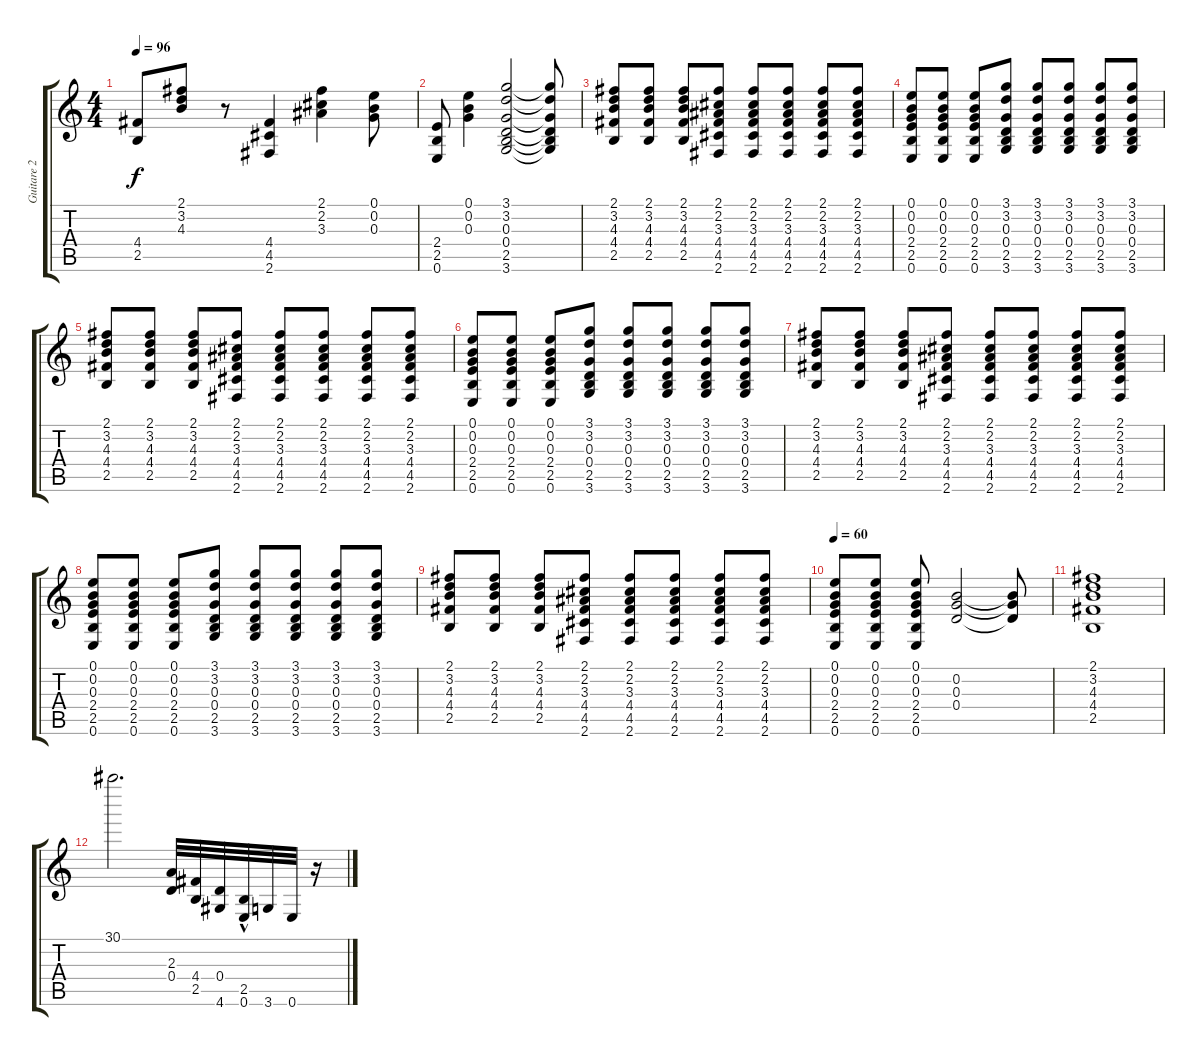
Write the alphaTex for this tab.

\track ("Guitare 2" "Guitare 2") {instrument overdrivenguitar}
\staff {score tabs}
\tuning (E4 B3 G3 D3 A2 E2) {hide}
\ts (4 4)
\tempo 96
\clef g2
\ks c
(4.4 2.5).8{dy f} (2.1 3.2 4.3).8 r.8 (4.4 4.5 2.6).4 (2.1 2.2 3.3).4 (0.1 0.2 0.3).8 |
(2.4 2.5 0.6).8 (0.1 0.2 0.3).4 (3.1 3.2 0.3 0.4 2.5 3.6).2 (3.1{t} 3.2{t} 0.3{t} 0.4{t} 2.5{t} 3.6{t}).8 |
(2.1 3.2 4.3 4.4 2.5).8 (2.1 3.2 4.3 4.4 2.5).8 (2.1 3.2 4.3 4.4 2.5).8 (2.1 2.2 3.3 4.4 4.5 2.6).8 (2.1 2.2 3.3 4.4 4.5 2.6).8 (2.1 2.2 3.3 4.4 4.5 2.6).8 (2.1 2.2 3.3 4.4 4.5 2.6).8 (2.1 2.2 3.3 4.4 4.5 2.6).8 |
(0.1 0.2 0.3 2.4 2.5 0.6).8 (0.1 0.2 0.3 2.4 2.5 0.6).8 (0.1 0.2 0.3 2.4 2.5 0.6).8 (3.1 3.2 0.3 0.4 2.5 3.6).8 (3.1 3.2 0.3 0.4 2.5 3.6).8 (3.1 3.2 0.3 0.4 2.5 3.6).8 (3.1 3.2 0.3 0.4 2.5 3.6).8 (3.1 3.2 0.3 0.4 2.5 3.6).8 |
(2.1 3.2 4.3 4.4 2.5).8 (2.1 3.2 4.3 4.4 2.5).8 (2.1 3.2 4.3 4.4 2.5).8 (2.1 2.2 3.3 4.4 4.5 2.6).8 (2.1 2.2 3.3 4.4 4.5 2.6).8 (2.1 2.2 3.3 4.4 4.5 2.6).8 (2.1 2.2 3.3 4.4 4.5 2.6).8 (2.1 2.2 3.3 4.4 4.5 2.6).8 |
(0.1 0.2 0.3 2.4 2.5 0.6).8 (0.1 0.2 0.3 2.4 2.5 0.6).8 (0.1 0.2 0.3 2.4 2.5 0.6).8 (3.1 3.2 0.3 0.4 2.5 3.6).8 (3.1 3.2 0.3 0.4 2.5 3.6).8 (3.1 3.2 0.3 0.4 2.5 3.6).8 (3.1 3.2 0.3 0.4 2.5 3.6).8 (3.1 3.2 0.3 0.4 2.5 3.6).8 |
(2.1 3.2 4.3 4.4 2.5).8 (2.1 3.2 4.3 4.4 2.5).8 (2.1 3.2 4.3 4.4 2.5).8 (2.1 2.2 3.3 4.4 4.5 2.6).8 (2.1 2.2 3.3 4.4 4.5 2.6).8 (2.1 2.2 3.3 4.4 4.5 2.6).8 (2.1 2.2 3.3 4.4 4.5 2.6).8 (2.1 2.2 3.3 4.4 4.5 2.6).8 |
(0.1 0.2 0.3 2.4 2.5 0.6).8 (0.1 0.2 0.3 2.4 2.5 0.6).8 (0.1 0.2 0.3 2.4 2.5 0.6).8 (3.1 3.2 0.3 0.4 2.5 3.6).8 (3.1 3.2 0.3 0.4 2.5 3.6).8 (3.1 3.2 0.3 0.4 2.5 3.6).8 (3.1 3.2 0.3 0.4 2.5 3.6).8 (3.1 3.2 0.3 0.4 2.5 3.6).8 |
(2.1 3.2 4.3 4.4 2.5).8 (2.1 3.2 4.3 4.4 2.5).8 (2.1 3.2 4.3 4.4 2.5).8 (2.1 2.2 3.3 4.4 4.5 2.6).8 (2.1 2.2 3.3 4.4 4.5 2.6).8 (2.1 2.2 3.3 4.4 4.5 2.6).8 (2.1 2.2 3.3 4.4 4.5 2.6).8 (2.1 2.2 3.3 4.4 4.5 2.6).8 |
\tempo 60
(0.1 0.2 0.3 2.4 2.5 0.6).8 (0.1 0.2 0.3 2.4 2.5 0.6).8 (0.1 0.2 0.3 2.4 2.5 0.6).8 (0.2 0.3 0.4).2 (0.2{t} 0.3{t} 0.4{t}).8 |
(2.1 3.2 4.3 4.4 2.5).1 |
30.1.2{d} (2.3 0.4).32 (4.4 2.5).32 (0.4 4.6).32 (2.5{hac} 0.6).32 3.6.32 0.6.32 r.16
